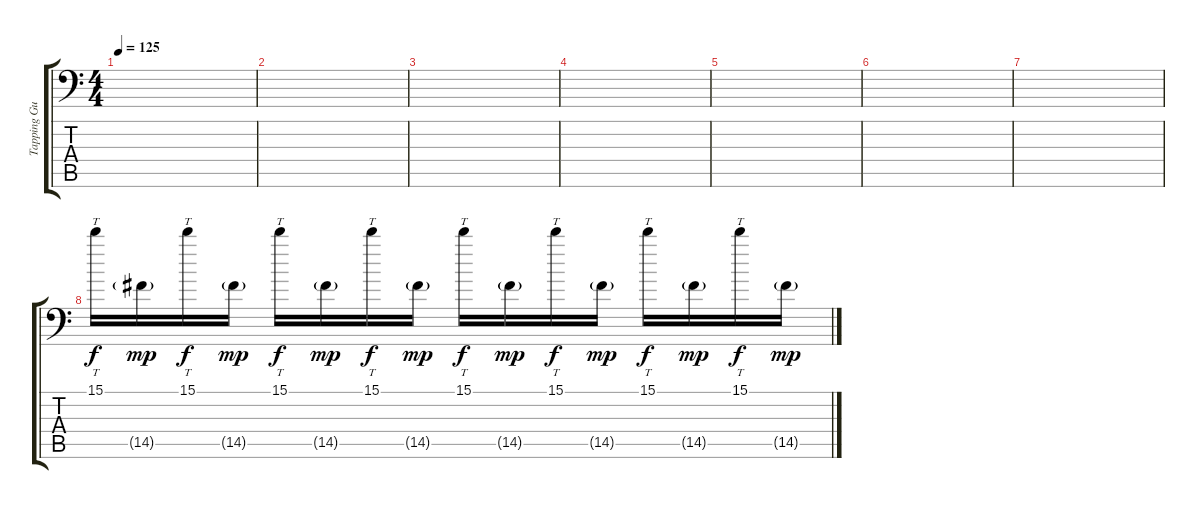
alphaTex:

\track ("Tapping Guitar" "Tapping Gu") {instrument distortionguitar}
\staff {score tabs}
\tuning (B3 Gb3 D3 A2 E2 A1) {hide}
\ts (4 4)
\tempo 125
\clef f4
\ks c
|
|
|
|
|
|
|
15.1.16{tt dy f} 14.5{g}.16{dy mp} 15.1.16{tt dy f} 14.5{g}.16{dy mp} 15.1.16{tt dy f} 14.5{g}.16{dy mp} 15.1.16{tt dy f} 14.5{g}.16{dy mp} 15.1.16{tt dy f} 14.5{g}.16{dy mp} 15.1.16{tt dy f} 14.5{g}.16{dy mp} 15.1.16{tt dy f} 14.5{g}.16{dy mp} 15.1.16{tt dy f} 14.5{g}.16{dy mp}
